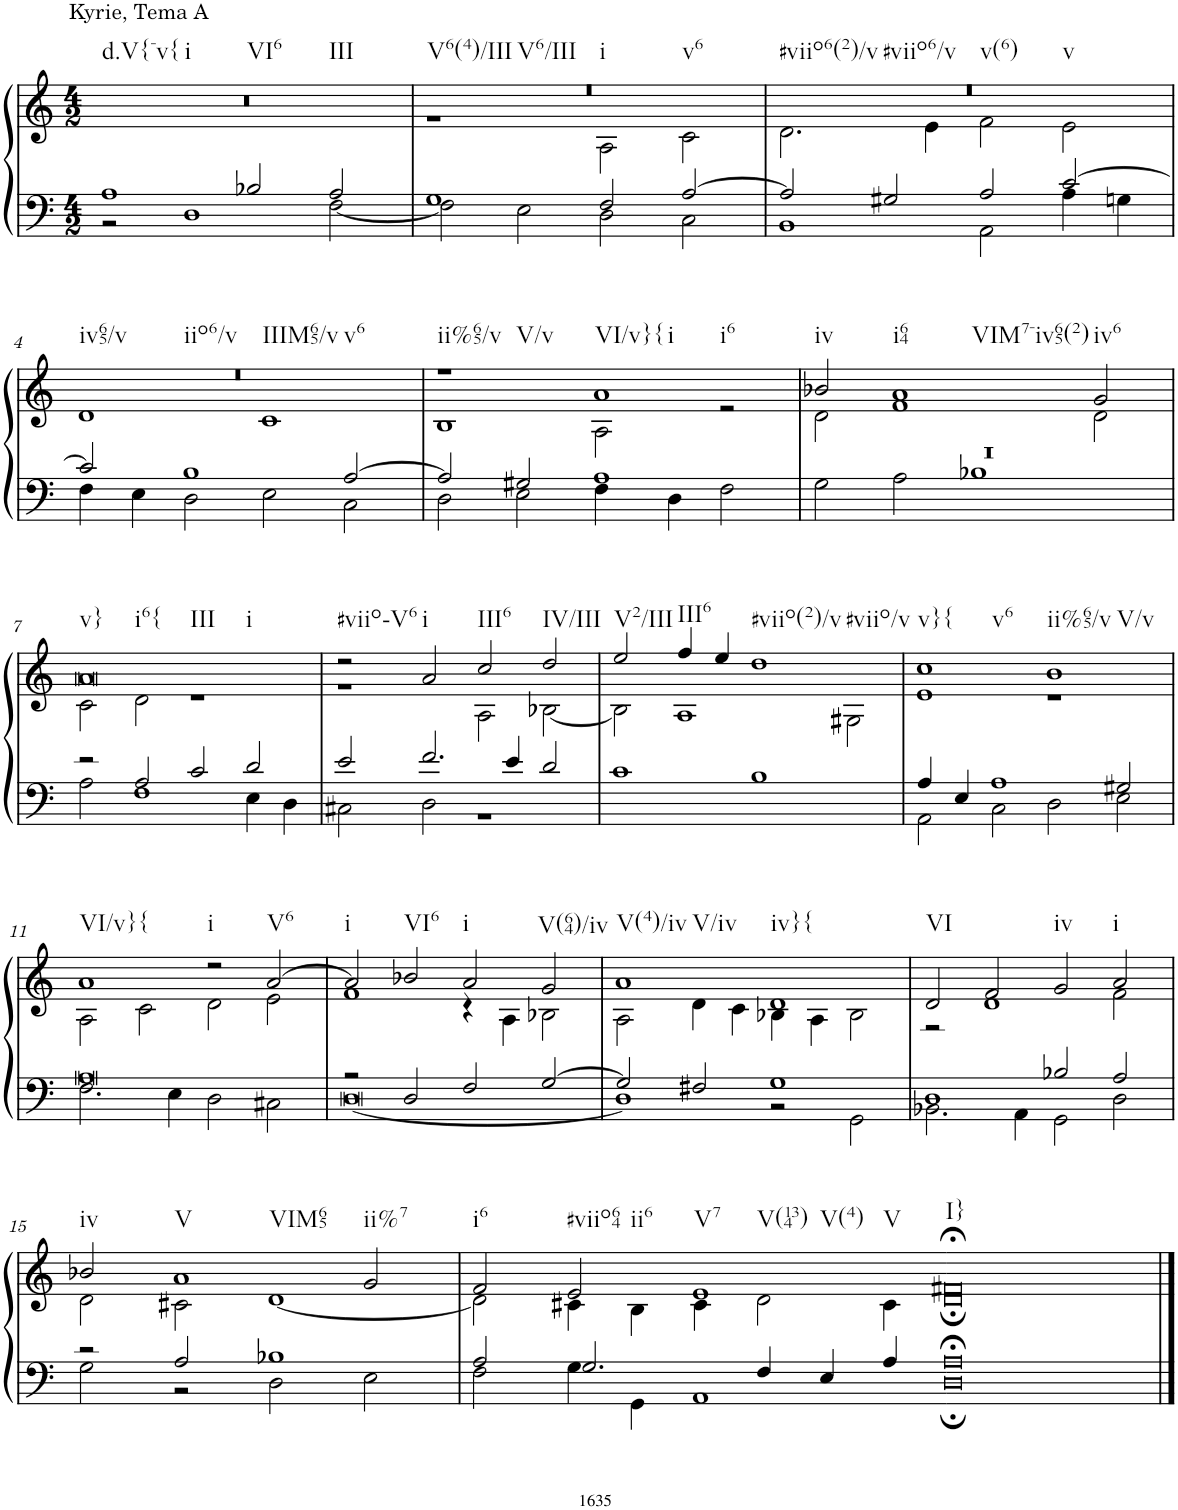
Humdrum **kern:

**kern	**kern
*part1	*part1
*staff2	*staff1
*I"Organ	*
*I'Org.	*
*clefF4	*clefG2
*k[]	*k[]
*M4/2	*M4/2
=1	=1
*^	*
!	!	!LO:TX:a:t=Kyrie, Tema A
!	!	!LO:TX:b:t=d.V{-v{
!	!	!LO:TX:b:t=i
!	!	!LO:TX:b:t=VI6
!	!	!LO:TX:b:t=III
1A	2r	0r
.	1D	.
2B-X/	.	.
2A/	[2F\	.
=2	=2	=2
*	*	*^
!	!	!LO:TX:b:t=V6(4)/III	!
!	!	!LO:TX:b:t=V6/III	!
!	!	!LO:TX:b:t=i	!
!	!	!LO:TX:b:t=v6	!
1G	2F\]	0r	1r
.	2E\	.	.
2F/	2D\	.	2A\
[2A/	2C\	.	2c\
=3	=3	=3	=3
!	!	!LO:TX:b:t=#viio6(2)/v	!
!	!	!LO:TX:b:t=#viio6/v	!
!	!	!LO:TX:b:t=v(6)	!
!	!	!LO:TX:b:t=v	!
2A/]	1BB	0r	2.d\
2G#X/	.	.	.
.	.	.	4e\
2A/	2AA\	.	2f\
[2c/	4A\	.	2e\
.	4Gn\	.	.
!!LO:LB:g=z	!!
=4	=4	=4	=4
!	!	!LO:TX:b:t=iv65/v	!
!	!	!LO:TX:b:t=iio6/v	!
!	!	!LO:TX:b:t=IIIM65/v	!
!	!	!LO:TX:b:t=v6	!
2c/]	4F\	0r	1d
.	4E\	.	.
1B	2D\	.	.
.	2E\	.	1c
[2A/	2C\	.	.
=5	=5	=5	=5
!	!	!LO:TX:b:t=ii%65/v	!
!	!	!LO:TX:b:t=V/v	!
2A/]	2D\	1r	1B
2G#X/	2E\	.	.
!	!	!LO:TX:b:t=VI/v}{	!
!	!	!LO:TX:b:t=i	!
!	!	!LO:TX:b:t=i6	!
1A	4F\	1a	2A\
.	4D\	.	.
.	2F\	.	2r
=6	=6	=6	=6
!	!	!LO:TX:b:t=iv	!
0r	2G\	2b-X/	2d\
!	!	!LO:TX:b:t=i64	!
!	!	!LO:TX:b:t=VIM7-iv65(2)	!
.	2A\	1a	1f
.	1B-X	.	.
!	!	!LO:TX:b:t=iv6	!
.	.	2g/	2d\
!!LO:LB:g=z	!!
=7	=7	=7	=7
!	!	!LO:TX:b:t=v}	!
!	!	!LO:TX:b:t=i6{	!
!	!	!LO:TX:b:t=III	!
!	!	!LO:TX:b:t=i	!
2r	2A\	0a	2c\
2A/	1F	.	2d\
2c/	.	.	1r
2d/	4E\	.	.
.	4D\	.	.
=8	=8	=8	=8
!	!	!LO:TX:b:t=#viio-V6	!
2e/	2C#X\	2r	1r
!	!	!LO:TX:b:t=i	!
2.f/	2D\	2a/	.
!	!	!LO:TX:b:t=III6	!
.	1r	2cc/	2A\
4e/	.	.	.
!	!	!LO:TX:b:t=IV/III	!
2d/	.	2dd/	[2B-X\
*v	*v	*	*
=9	=9	=9
!	!LO:TX:b:t=V2/III	!
1c	2ee/	2B-\]
!	!LO:TX:b:t=III6	!
.	4ff/	1A
.	4ee/	.
!	!LO:TX:b:t=#viio(2)/v	!
!	!LO:TX:b:t=#viio/v	!
1B	1dd	.
.	.	2G#X\
=10	=10	=10
*^	*	*
!	!	!LO:TX:b:t=v}{	!
!	!	!LO:TX:b:t=v6	!
4A/	2AA\	1cc	1e
4E/	.	.	.
1A	2C\	.	.
!	!	!LO:TX:b:t=ii%65/v	!
!	!	!LO:TX:b:t=V/v	!
.	2D\	1b	1r
2G#X/	2E\	.	.
!!LO:LB:g=z	!!
=11	=11	=11	=11
!	!	!LO:TX:b:t=VI/v}{	!
0A	2.F\	1a	2A\
.	.	.	2c\
.	4E\	.	.
!	!	!LO:TX:b:t=i	!
.	2D\	2r	2d\
!	!	!LO:TX:b:t=V6	!
.	2C#X\	[2a/	2e\
=12	=12	=12	=12
!	!	!LO:TX:b:t=i	!
2r	[0D	2a/]	1f
!	!	!LO:TX:b:t=VI6	!
2D/	.	2b-X/	.
!	!	!LO:TX:b:t=i	!
2F/	.	2a/	4r
.	.	.	4A\
!	!	!LO:TX:b:t=V(64)/iv	!
[2G/	.	2g/	2B-X\
=13	=13	=13	=13
!	!	!LO:TX:b:t=V(4)/iv	!
!	!	!LO:TX:b:t=V/iv	!
2G/]	1D]	1a	2A\
2F#X/	.	.	4d\
.	.	.	4c\
!	!	!LO:TX:b:t=iv}{	!
1G	2r	1d	4B-X\
.	.	.	4A\
.	2GG\	.	2B-\
=14	=14	=14	=14
!	!	!LO:TX:b:t=VI	!
1D	2.BB-X\	2d/	2r
.	.	2f/	1d
.	4AA\	.	.
!	!	!LO:TX:b:t=iv	!
2B-X/	2GG\	2g/	.
!	!	!LO:TX:b:t=i	!
2A/	2D\	2a/	2f\
!!LO:LB:g=z	!!
=15	=15	=15	=15
!	!	!LO:TX:b:t=iv	!
2r	2G\	2b-X/	2d\
!	!	!LO:TX:b:t=V	!
!	!	!LO:TX:b:t=VIM65	!
2A/	2r	1a	2c#X\
1B-X	2D\	.	[1d
!	!	!LO:TX:b:t=ii%7	!
.	2E\	2g/	.
=16	=16	=16	=16
!	!	!LO:TX:b:t=i6	!
2A/	2F\	2f/	2d\]
!	!	!LO:TX:b:t=#viio64	!
!	!	!LO:TX:b:t=ii6	!
2.G/	4G\	2e/	4c#X\
.	4GG\	.	4B\
!	!	!LO:TX:b:t=V7	!
!	!	!LO:TX:b:t=V(134)	!
!	!	!LO:TX:b:t=V(4)	!
!	!	!LO:TX:b:t=V	!
.	1AA	1e	4c#\
4F/	.	.	2d\
4E/	.	.	.
4A/	.	.	4c#\
=17-	=17-	=17-	=17-
!	!	!LO:TX:b:t=I}	!
0A;<	0D;	0f#X;<	0d;
*v	*v	*	*
*	*v	*v
==	==
*-	*-
